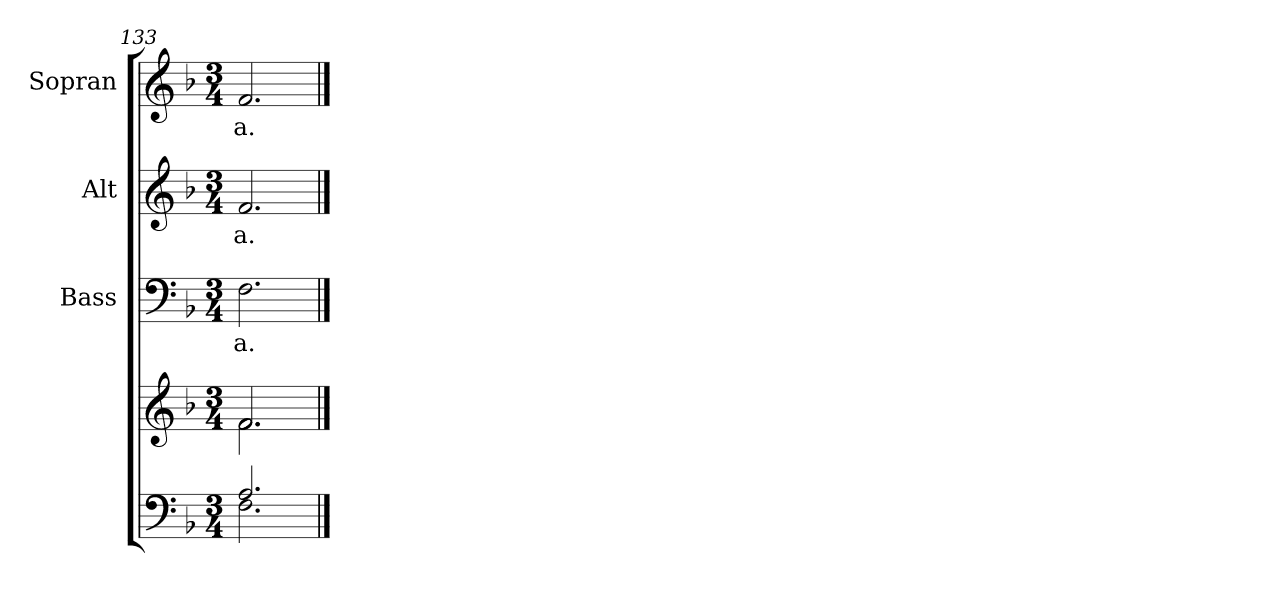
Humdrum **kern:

**kern	**kern	**kern	**text	**kern	**text	**kern	**text
*part4	*part4	*part3	*part3	*part2	*part2	*part1	*part1
*staff5	*staff4	*staff3	*staff3	*staff2	*staff2	*staff1	*staff1
*	*	*I"Bass	*	*I"Alt	*	*I"Sopran	*
*	*	*I'B.	*	*I'A.	*	*I'S.	*
*clefF4	*clefG2	*clefF4	*	*clefG2	*	*clefG2	*
*k[b-]	*k[b-]	*k[b-]	*	*k[b-]	*	*k[b-]	*
*F:	*F:	*F:	*	*F:	*	*F:	*
*M3/4	*M3/4	*M3/4	*	*M3/4	*	*M3/4	*
=133	=133	=133	=133	=133	=133	=133	=133
*^	*^	*	*	*	*	*	*
!	!	!	!	!	!LO:LY:b	!	!LO:LY:b	!	!LO:LY:b
2.A/	2.F\	2.f/	2.f\	2.F\	-a.	2.f/	-a.	2.f/	-a.
*v	*v	*	*	*	*	*	*	*	*
*	*v	*v	*	*	*	*	*	*
==	==	==	==	==	==	==	==
*-	*-	*-	*-	*-	*-	*-	*-
